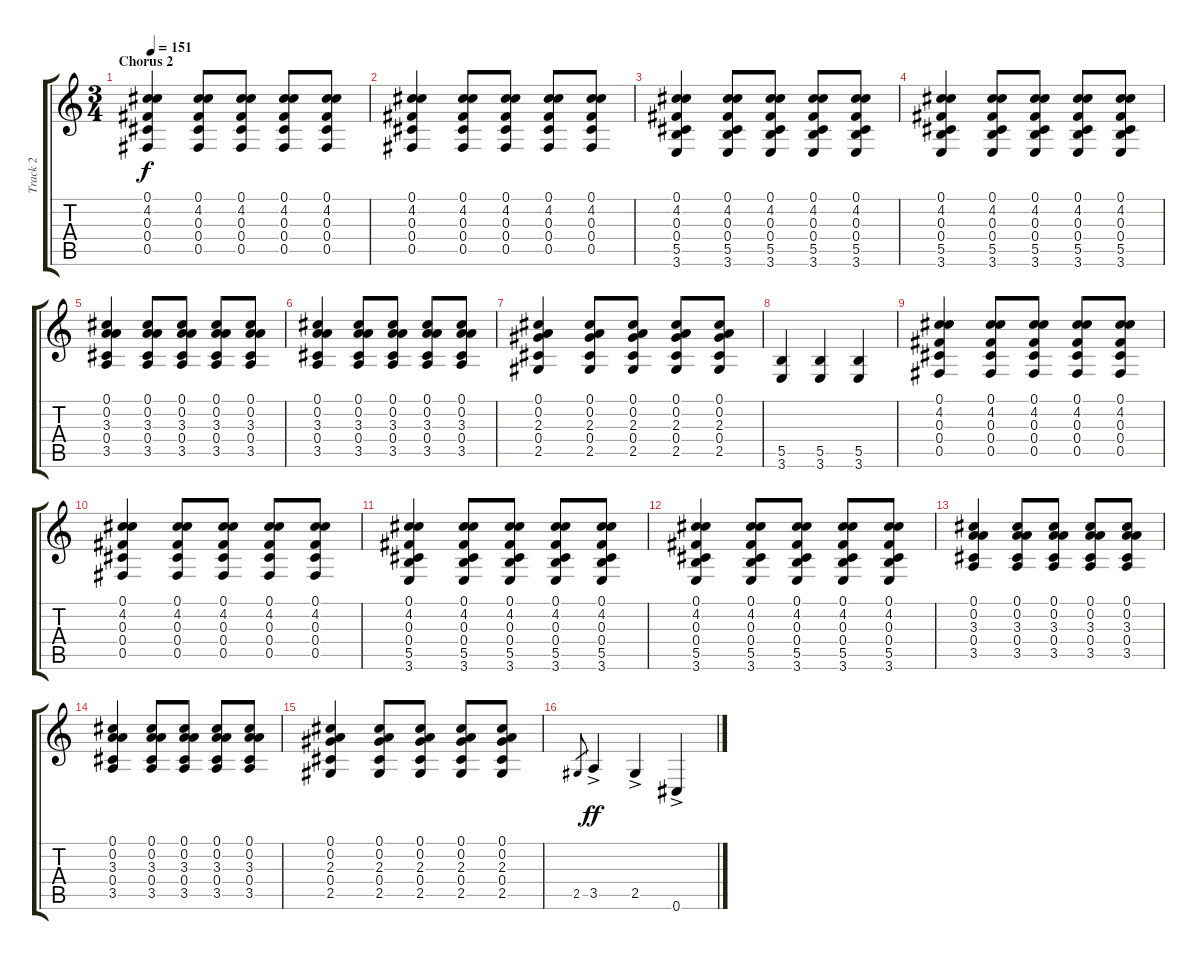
\track ("Track 2" "Track 2") {instrument distortionguitar}
\staff {score tabs}
\tuning (Db4 A3 Gb3 Db3 Gb2 Db2) {hide}
\ts (3 4)
\section ("" "Chorus 2")
\tempo 151
\clef g2
\ks c
(0.1 4.2 0.3 0.4 0.5).4{dy f} (0.1 4.2 0.3 0.4 0.5).8 (0.1 4.2 0.3 0.4 0.5).8 (0.1 4.2 0.3 0.4 0.5).8 (0.1 4.2 0.3 0.4 0.5).8 |
(0.1 4.2 0.3 0.4 0.5).4 (0.1 4.2 0.3 0.4 0.5).8 (0.1 4.2 0.3 0.4 0.5).8 (0.1 4.2 0.3 0.4 0.5).8 (0.1 4.2 0.3 0.4 0.5).8 |
(0.1 4.2 0.3 0.4 5.5 3.6).4 (0.1 4.2 0.3 0.4 5.5 3.6).8 (0.1 4.2 0.3 0.4 5.5 3.6).8 (0.1 4.2 0.3 0.4 5.5 3.6).8 (0.1 4.2 0.3 0.4 5.5 3.6).8 |
(0.1 4.2 0.3 0.4 5.5 3.6).4 (0.1 4.2 0.3 0.4 5.5 3.6).8 (0.1 4.2 0.3 0.4 5.5 3.6).8 (0.1 4.2 0.3 0.4 5.5 3.6).8 (0.1 4.2 0.3 0.4 5.5 3.6).8 |
(0.1 0.2 3.3 0.4 3.5).4 (0.1 0.2 3.3 0.4 3.5).8 (0.1 0.2 3.3 0.4 3.5).8 (0.1 0.2 3.3 0.4 3.5).8 (0.1 0.2 3.3 0.4 3.5).8 |
(0.1 0.2 3.3 0.4 3.5).4 (0.1 0.2 3.3 0.4 3.5).8 (0.1 0.2 3.3 0.4 3.5).8 (0.1 0.2 3.3 0.4 3.5).8 (0.1 0.2 3.3 0.4 3.5).8 |
(0.1 0.2 2.3 0.4 2.5).4 (0.1 0.2 2.3 0.4 2.5).8 (0.1 0.2 2.3 0.4 2.5).8 (0.1 0.2 2.3 0.4 2.5).8 (0.1 0.2 2.3 0.4 2.5).8 |
(5.5 3.6).4 (5.5 3.6).4 (5.5 3.6).4 |
(0.1 4.2 0.3 0.4 0.5).4 (0.1 4.2 0.3 0.4 0.5).8 (0.1 4.2 0.3 0.4 0.5).8 (0.1 4.2 0.3 0.4 0.5).8 (0.1 4.2 0.3 0.4 0.5).8 |
(0.1 4.2 0.3 0.4 0.5).4 (0.1 4.2 0.3 0.4 0.5).8 (0.1 4.2 0.3 0.4 0.5).8 (0.1 4.2 0.3 0.4 0.5).8 (0.1 4.2 0.3 0.4 0.5).8 |
(0.1 4.2 0.3 0.4 5.5 3.6).4 (0.1 4.2 0.3 0.4 5.5 3.6).8 (0.1 4.2 0.3 0.4 5.5 3.6).8 (0.1 4.2 0.3 0.4 5.5 3.6).8 (0.1 4.2 0.3 0.4 5.5 3.6).8 |
(0.1 4.2 0.3 0.4 5.5 3.6).4 (0.1 4.2 0.3 0.4 5.5 3.6).8 (0.1 4.2 0.3 0.4 5.5 3.6).8 (0.1 4.2 0.3 0.4 5.5 3.6).8 (0.1 4.2 0.3 0.4 5.5 3.6).8 |
(0.1 0.2 3.3 0.4 3.5).4 (0.1 0.2 3.3 0.4 3.5).8 (0.1 0.2 3.3 0.4 3.5).8 (0.1 0.2 3.3 0.4 3.5).8 (0.1 0.2 3.3 0.4 3.5).8 |
(0.1 0.2 3.3 0.4 3.5).4 (0.1 0.2 3.3 0.4 3.5).8 (0.1 0.2 3.3 0.4 3.5).8 (0.1 0.2 3.3 0.4 3.5).8 (0.1 0.2 3.3 0.4 3.5).8 |
(0.1 0.2 2.3 0.4 2.5).4 (0.1 0.2 2.3 0.4 2.5).8 (0.1 0.2 2.3 0.4 2.5).8 (0.1 0.2 2.3 0.4 2.5).8 (0.1 0.2 2.3 0.4 2.5).8 |
2.5.8{gr} 3.5{ac}.4{dy ff} 2.5{ac}.4 0.6{ac}.4
